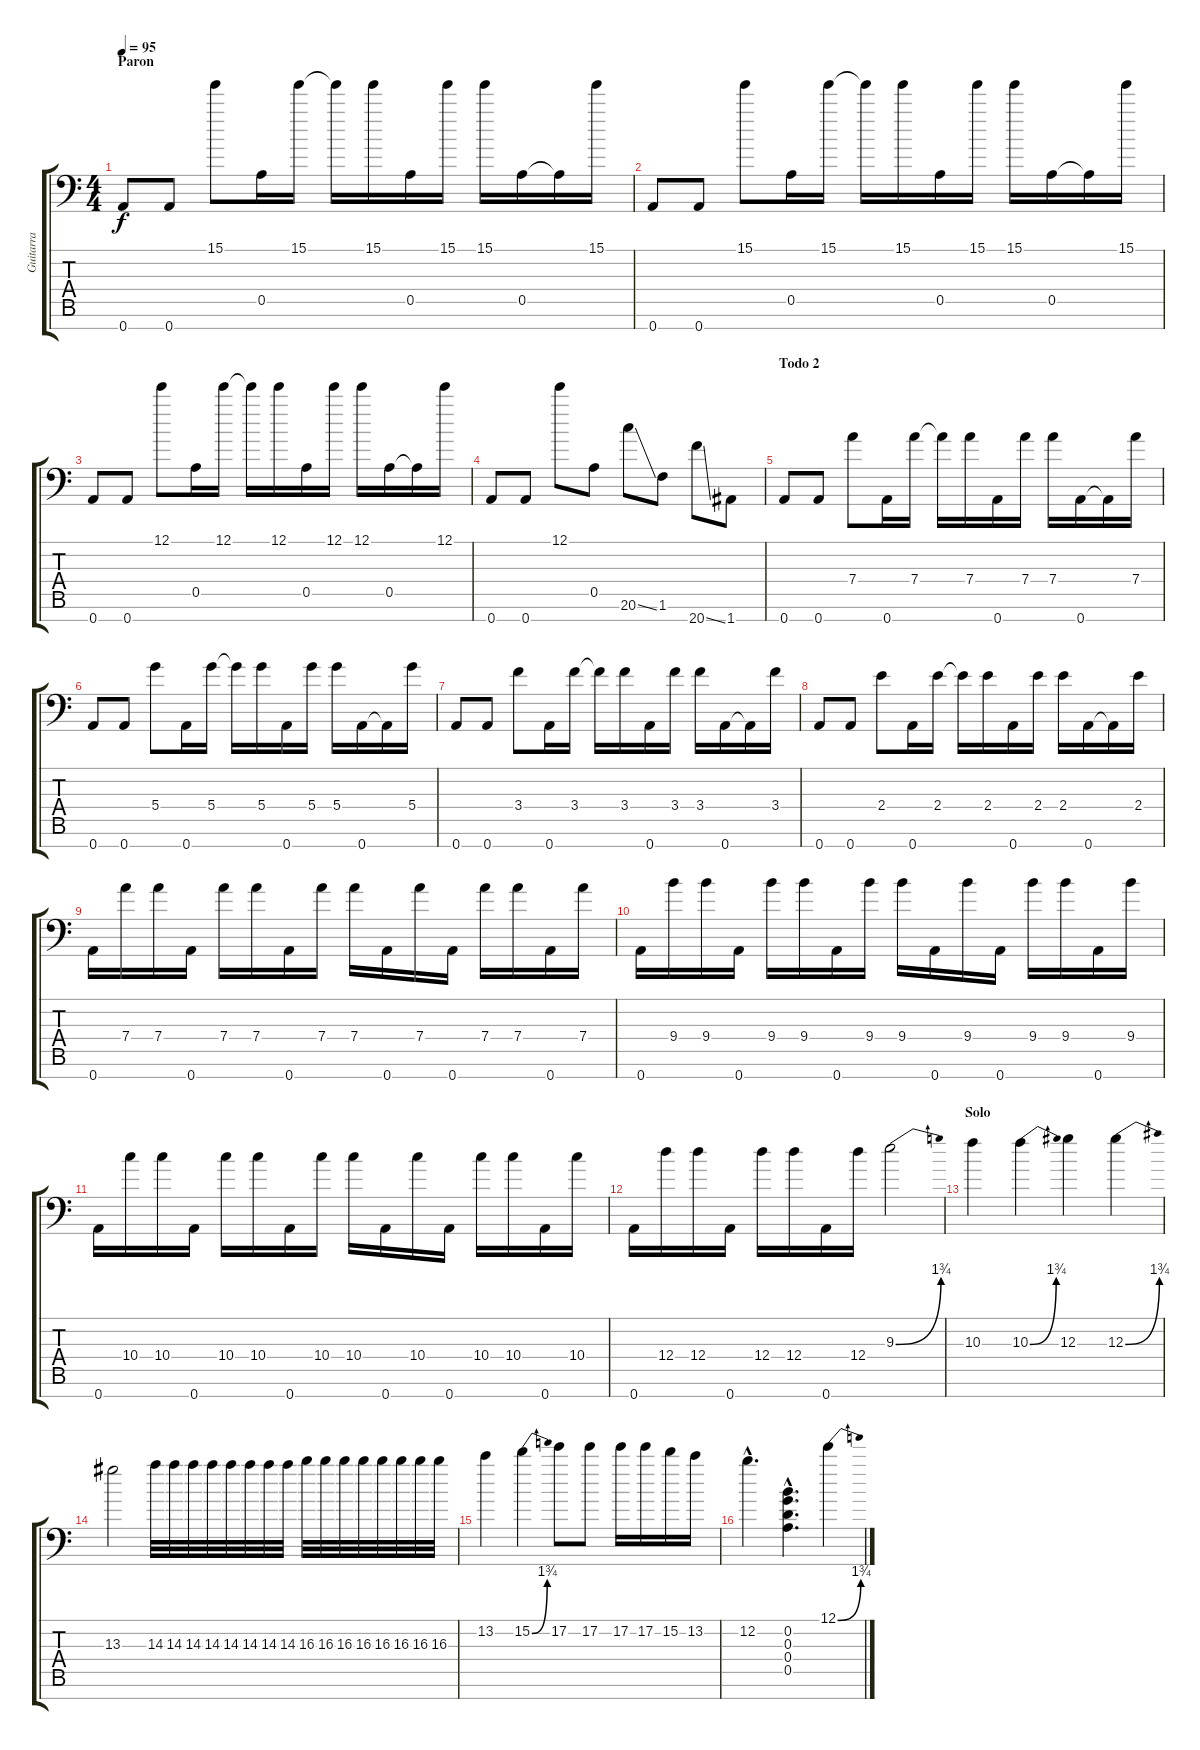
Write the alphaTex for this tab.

\track ("Guitarra" "Guitarra") {instrument distortionguitar}
\staff {score tabs}
\tuning (E4 B3 G3 D3 A2 E2 A1) {hide}
\ts (4 4)
\section ("" "Paron")
\tempo 95
\clef f4
\ks c
0.7.8{dy f instrument distortionguitar} 0.7.8 15.1.8 0.5.16 15.1.16 15.1{t}.16 15.1.16 0.5.16 15.1.16 15.1.16 0.5.16 0.5{t}.16 15.1.16 |
0.7.8 0.7.8 15.1.8 0.5.16 15.1.16 15.1{t}.16 15.1.16 0.5.16 15.1.16 15.1.16 0.5.16 0.5{t}.16 15.1.16 |
0.7.8 0.7.8 12.1.8 0.5.16 12.1.16 12.1{t}.16 12.1.16 0.5.16 12.1.16 12.1.16 0.5.16 0.5{t}.16 12.1.16 |
0.7.8 0.7.8 12.1.8 0.5.8 20.6{ss}.8{instrument electricguitarmuted} 1.6.8 20.7{ss}.8 1.7.8 |
\section ("" "Todo 2")
0.7.8{instrument distortionguitar} 0.7.8 7.4.8 0.7.16 7.4.16 7.4{t}.16 7.4.16 0.7.16 7.4.16 7.4.16 0.7.16 0.7{t}.16 7.4.16 |
0.7.8 0.7.8 5.4.8 0.7.16 5.4.16 5.4{t}.16 5.4.16 0.7.16 5.4.16 5.4.16 0.7.16 0.7{t}.16 5.4.16 |
0.7.8 0.7.8 3.4.8 0.7.16 3.4.16 3.4{t}.16 3.4.16 0.7.16 3.4.16 3.4.16 0.7.16 0.7{t}.16 3.4.16 |
0.7.8 0.7.8 2.4.8 0.7.16 2.4.16 2.4{t}.16 2.4.16 0.7.16 2.4.16 2.4.16 0.7.16 0.7{t}.16 2.4.16 |
0.7.16 7.4.16 7.4.16 0.7.16 7.4.16 7.4.16 0.7.16 7.4.16 7.4.16 0.7.16 7.4.16 0.7.16 7.4.16 7.4.16 0.7.16 7.4.16 |
0.7.16 9.4.16 9.4.16 0.7.16 9.4.16 9.4.16 0.7.16 9.4.16 9.4.16 0.7.16 9.4.16 0.7.16 9.4.16 9.4.16 0.7.16 9.4.16 |
0.7.16 10.4.16 10.4.16 0.7.16 10.4.16 10.4.16 0.7.16 10.4.16 10.4.16 0.7.16 10.4.16 0.7.16 10.4.16 10.4.16 0.7.16 10.4.16 |
0.7.16 12.4.16 12.4.16 0.7.16 12.4.16 12.4.16 0.7.16 12.4.16 9.3{be (bend 0 0 60 7)}.2 |
\section ("" "Solo")
10.3.4 10.3{be (bend 0 0 60 7)}.4 12.3.4 12.3{be (bend 0 0 60 7)}.4 |
13.3.2 14.3.32 14.3.32 14.3.32 14.3.32 14.3.32 14.3.32 14.3.32 14.3.32 16.3.32 16.3.32 16.3.32 16.3.32 16.3.32 16.3.32 16.3.32 16.3.32 |
13.2.4 15.2{be (bend 0 0 60 7)}.4 17.2.8 17.2.8 17.2.16 17.2.16 15.2.16 13.2.16 |
12.2{hac}.4{d} (0.2{hac} 0.3{hac} 0.4{hac} 0.5{hac}).4{d} 12.1{be (bend 0 0 60 7)}.4
